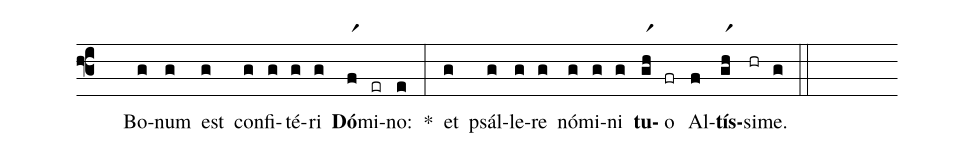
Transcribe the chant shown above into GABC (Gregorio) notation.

%%
(f3)
( )Bo(g)num(g) est(g) con(g)fi(g)té(g)ri(g) <b>Dó</b>(fr1)mi(er)no:(e) *(:)
et(g) psál(g)le(g)re(g) nó(g)mi(g)ni(g) <b>tu</b>(ghr1)o(fr) Al(f)<b>tís</b>(ghr1)si(hr)me.(g) (::)
